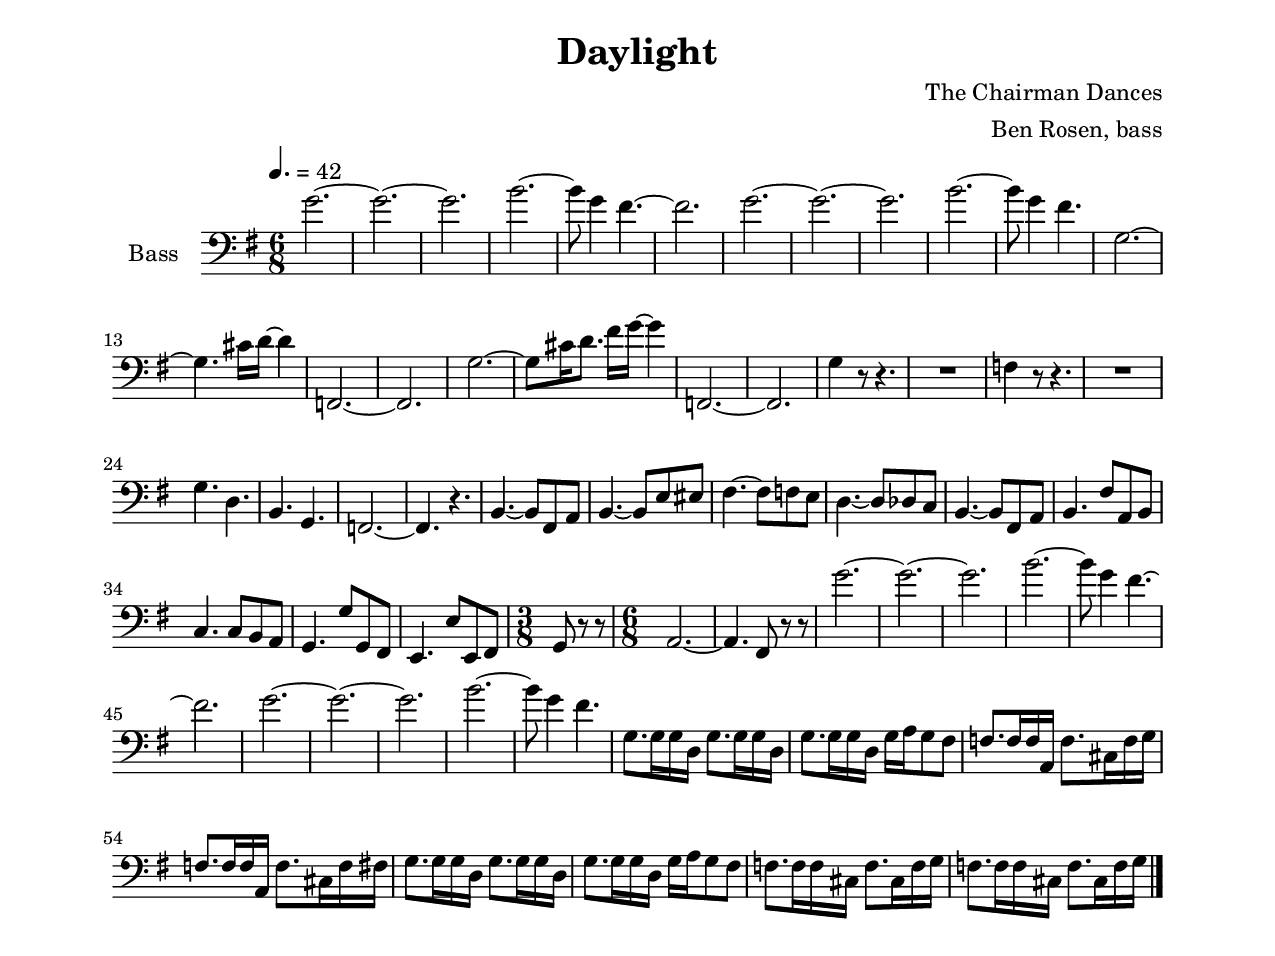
\version "2.24.0"

\include "settings.ily"

\header {
  title = "Daylight"
  composer = "The Chairman Dances"
  arranger = "Ben Rosen, bass"
}

music = \relative c'' {
  \clef "bass"
  \tempo 4. = 42
  \key g \major
  \time 6/8


  g2. ~
  g2. ~
  g2.
  b2. ~
  b8
  g4
  fs4. ~
  fs2.
  g2. ~
  g2. ~
  g2.
  b2. ~
  b8
  g4
  fs4.
  g,2. ~
  g4. cs16 d16 ~ d4
  f,,2. ~
  f2.
  g'2. ~
  g8 cs16 d8. fs16 g16 ~ g4
  f,,2. ~
  f2.
  g'4 r8 r4.
  R2.
  f4 r8 r4.
  R2.
  g4. d4.
  b4. g4.
  f2. ~
  f4. r4.
  b4. ~ b8 fs8 a8
  b4. ~ b8 e8 es8
  fs4. ~ fs8 f8 e8
  d4. ~ d8 df8 c8
  b4. ~ b8 fs8 a8
  b4. fs'8 a,8 b8
  c4. c8 b8 a8
  g4. g'8 g,8 fs8
  e4. e'8 e,8 fs8

  \time 3/8

  g8 r8 r8

  \time 6/8

  a2. ~
  a4. fs8 r8 r8
  g''2. ~
  g2. ~
  g2.
  b2. ~
  b8
  g4
  fs4. ~
  fs2.
  g2. ~
  g2. ~
  g2.
  b2. ~
  b8
  g4
  fs4.
  g,8. g16 g16 d16 g8. g16 g16 d16
  g8. g16 g16 d16 g16 a16 g8 fs8
  f8. f16 f16 a,16 f'8. cs16 f16 g16
  f8. f16 f16 a,16 f'8. cs16 f16 fs16
  g8. g16 g16 d16 g8. g16 g16 d16
  g8. g16 g16 d16 g16 a16 g8 fs8
  f8. f16 f16 cs16 f8. cs16 f16 g16
  f8. f16 f16 cs16 f8. cs16 f16 g16

  \bar "|."
}

\score {
  \new Staff \with {
    instrumentName = "Bass"
    \numericTimeSignature
  } {
    \compressMMRests
    \music
  }
}
